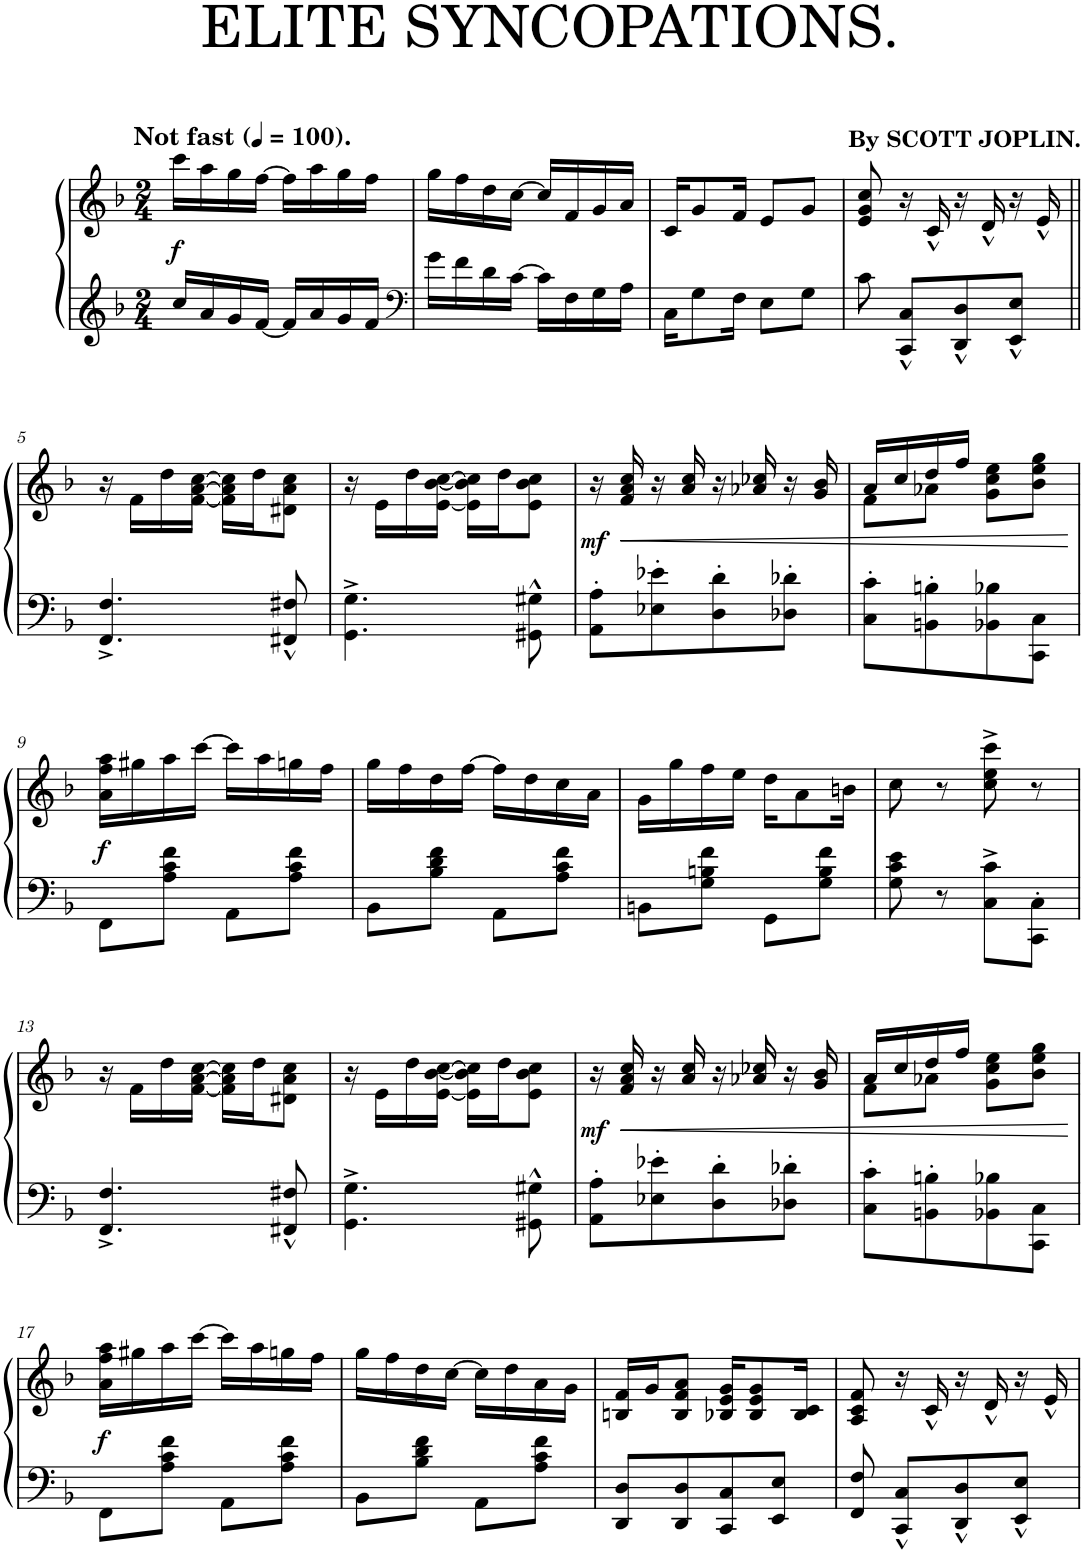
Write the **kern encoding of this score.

**kern	**kern	**dynam
*part1	*part1	*part1
*staff2	*staff1	*staff1/2
*I"Piano	*	*
*I'Pno.	*	*
*clefG2	*clefG2	*
*k[b-]	*k[b-]	*
*M2/4	*M2/4	*
*MM100	*MM100	*
=1	=1	=1
!	!LO:TX:a:B:t=Not fast	!
!	!LO:TX:a:B:t=.	!
!	!	!LO:DY:b
16cc/LL	16ccc\LL	f
16a/	16aa\	.
16g/	16gg\	.
[16f/JJ	[>16ff\JJ	.
16f/LL]	16ff\LL]	.
16a/	16aa\	.
16g/	16gg\	.
16f/JJ	16ff\JJ	.
=2	=2	=2
*clefF4	*	*
16g\LL	16gg\LL	.
16f\	16ff\	.
16d\	16dd\	.
[16c\JJ	[>16cc\JJ	.
16c\LL]	16cc/LL]	.
16F\	16f/	.
16G\	16g/	.
16A\JJ	16a/JJ	.
=3	=3	=3
16C\KL	16c/KL	.
8G\	8g/	.
16F\Jk	16f/Jk	.
8E\L	8e/L	.
8G\J	8g/J	.
=4	=4	=4
8c\	8e/ 8g/ 8cc/	.
8CC/^^ 8C/^^L	16r	.
.	16c^^/	.
8DD/^^ 8D/^^	16r	.
.	16d^^/	.
8EE/^^ 8E/^^J	16r	.
.	16e^^/	.
!!LO:LB:g=z
=5||	=5||	=5||
4.FF/^ 4.F/^	16r	.
.	16f\LL	.
.	16dd\	.
.	[<16f\ [>16a\ [16cc\JJ	.
.	16f\] 16a\] 16cc\]LL	.
.	16dd\J	.
8FF#X/^^ 8F#X/^^	8d#X\ 8a\ 8cc\J	.
=6	=6	=6
4.GG\^ 4.G\^	16r	.
.	16e\LL	.
.	16dd\	.
.	[<16e\ [<16b-\ [16cc\JJ	.
.	16e\] 16b-\] 16cc\]LL	.
.	16dd\J	.
8GG#X\^^ 8G#X\^^	8e\ 8b-\ 8cc\J	.
=7	=7	=7
!	!	!LO:DY:b
8AA\' 8A\'L	16r	mf
!	!	!LO:HP:b
.	16f/ 16a/ 16cc/	<
8E-X\' 8e-X\'	16r	.
.	16a/ 16cc/	.
8D\' 8d\'	16r	.
.	16a-X/ 16cc-X/	.
8D-X\' 8d-X\'J	16r	.
.	16g/ 16b-/	.
=8	=8	=8
*	*^	*
8C\' 8c\'L	8f\L	16a/LL	.
.	.	16cc/	.
8BBn\' 8Bn\'	8a-X\J	16dd/	.
.	.	16ff/JJ	.
8BB-X\ 8B-X\	8g\ 8cc\ 8ee\L	4ryy	.
8CC\ 8C\J	8b-\ 8ee\ 8gg\J	.	.
*	*v	*v	*
.	.	[
!!LO:LB:g=z
=9	=9	=9
!	!	!LO:DY:b
8FF\L	16a\ 16ff\ 16aa\LL	f
.	16gg#X\	.
8A\ 8c\ 8f\J	16aa\	.
.	[16ccc\JJ	.
8AA\L	16ccc\LL]	.
.	16aa\	.
8A\ 8c\ 8f\J	16ggn\	.
.	16ff\JJ	.
=10	=10	=10
8BB-\L	16gg\LL	.
.	16ff\	.
8B-\ 8d\ 8f\J	16dd\	.
.	[16ff\JJ	.
8AA\L	16ff\LL]	.
.	16dd\	.
8A\ 8c\ 8f\J	16cc\	.
.	16a\JJ	.
=11	=11	=11
8BBn\L	16g\LL	.
.	16gg\	.
8G\ 8Bn\ 8f\J	16ff\	.
.	16ee\JJ	.
8GG\L	16dd\KL	.
.	8a\	.
8G\ 8B\ 8f\J	.	.
.	16bn\Jk	.
=12	=12	=12
8G\ 8c\ 8e\	8cc\	.
8r	8r	.
8C\^ 8c\^L	8cc\^ 8ee\^ 8ccc\^	.
8CC\' 8C\'J	8r	.
!!LO:LB:g=z
=13	=13	=13
4.FF/^ 4.F/^	16r	.
.	16f\LL	.
.	16dd\	.
.	[<16f\ [>16a\ [16cc\JJ	.
.	16f\] 16a\] 16cc\]LL	.
.	16dd\J	.
8FF#X/^^ 8F#X/^^	8d#X\ 8a\ 8cc\J	.
=14	=14	=14
4.GG\^ 4.G\^	16r	.
.	16e\LL	.
.	16dd\	.
.	[<16e\ [<16b-\ [16cc\JJ	.
.	16e\] 16b-\] 16cc\]LL	.
.	16dd\J	.
8GG#X\^^ 8G#X\^^	8e\ 8b-\ 8cc\J	.
=15	=15	=15
!	!	!LO:DY:b
8AA\' 8A\'L	16r	mf
!	!	!LO:HP:b
.	16f/ 16a/ 16cc/	<
8E-X\' 8e-X\'	16r	.
.	16a/ 16cc/	.
8D\' 8d\'	16r	.
.	16a-X/ 16cc-X/	.
8D-X\' 8d-X\'J	16r	.
.	16g/ 16b-/	.
=16	=16	=16
*	*^	*
8C\' 8c\'L	8f\L	16a/LL	.
.	.	16cc/	.
8BBn\' 8Bn\'	8a-X\J	16dd/	.
.	.	16ff/JJ	.
8BB-X\ 8B-X\	8g\ 8cc\ 8ee\L	4ryy	.
8CC\ 8C\J	8b-\ 8ee\ 8gg\J	.	.
*	*v	*v	*
.	.	[
!!LO:LB:g=z
=17	=17	=17
!	!	!LO:DY:b
8FF\L	16a\ 16ff\ 16aa\LL	f
.	16gg#X\	.
8A\ 8c\ 8f\J	16aa\	.
.	[16ccc\JJ	.
8AA\L	16ccc\LL]	.
.	16aa\	.
8A\ 8c\ 8f\J	16ggn\	.
.	16ff\JJ	.
=18	=18	=18
8BB-\L	16gg\LL	.
.	16ff\	.
8B-\ 8d\ 8f\J	16dd\	.
.	[16cc\JJ	.
8AA\L	16cc\LL]	.
.	16dd\	.
8A\ 8c\ 8f\J	16a\	.
.	16g\JJ	.
=19	=19	=19
8DD/ 8D/L	16Bn/ 16f/LL	.
.	16g/J	.
8DD/ 8D/	8B/ 8f/ 8a/J	.
8CC/ 8C/	16B-X/ 16e/ 16g/KL	.
.	8B-/ 8e/ 8g/	.
8EE/ 8E/J	.	.
.	16B-/ 16c/Jk	.
=20	=20	=20
8FF/ 8F/	8A/ 8c/ 8f/	.
8CC/^^ 8C/^^L	16r	.
.	16c^^/	.
8DD/^^ 8D/^^	16r	.
.	16d^^/	.
8EE/^^ 8E/^^J	16r	.
.	16e^^/	.
=	=	=
*-	*-	*-
